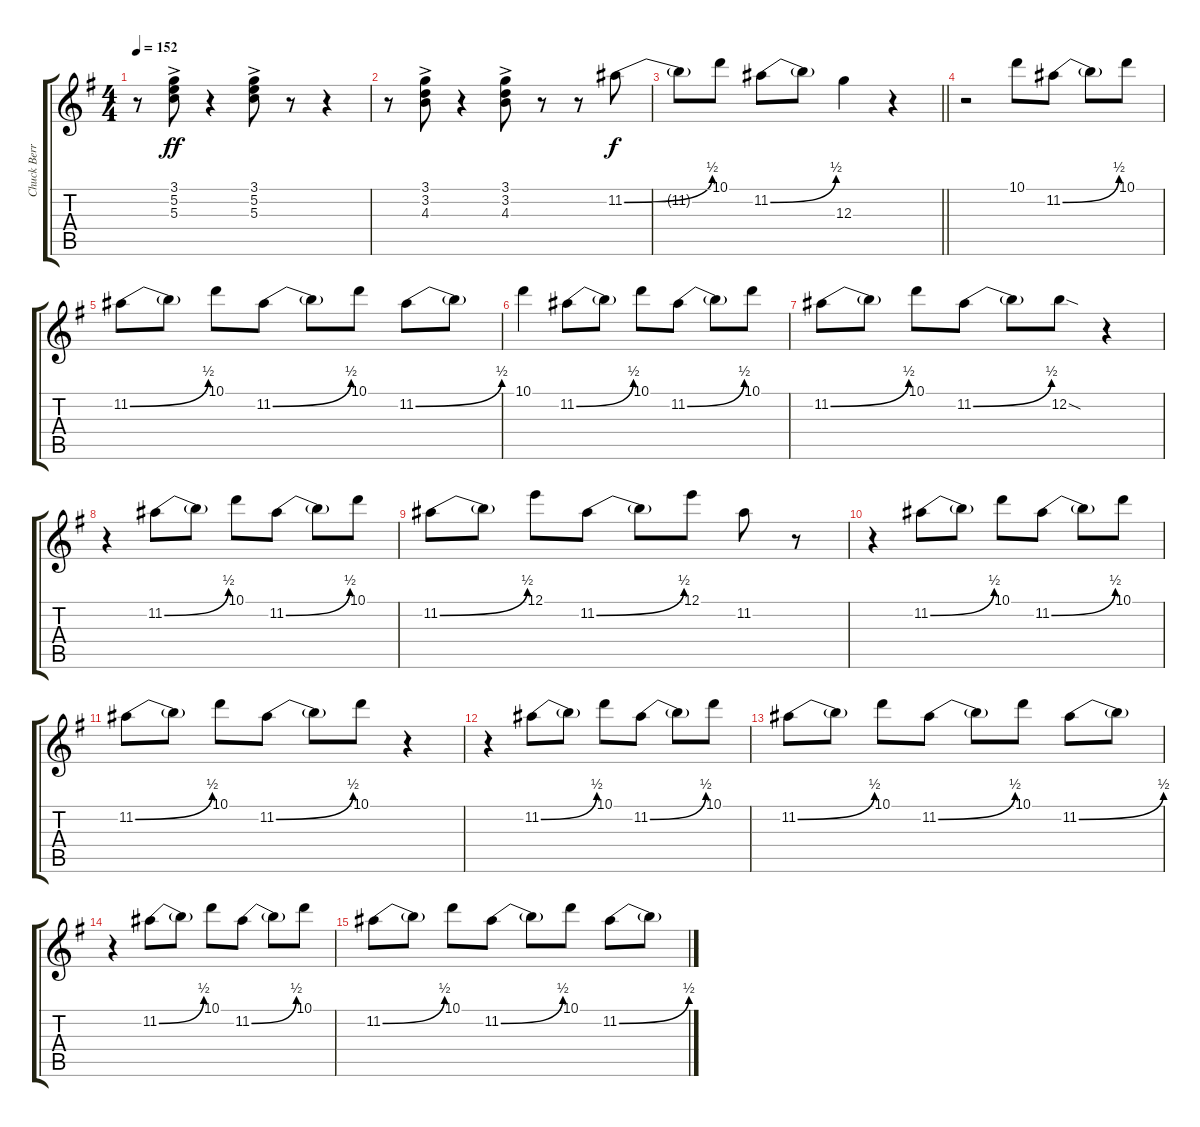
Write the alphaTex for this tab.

\track ("Chuck Berry - Electric Guitar 1" "Chuck Berr") {instrument electricguitarclean}
\staff {score tabs}
\tuning (E4 B3 G3 D3 A2 E2) {hide}
\ts (4 4)
\tempo 152
\clef g2
\ks g
r.8{dy ff} (3.1{ac} 5.2{ac} 5.3{ac}).8 r.4 (3.1{ac} 5.2{ac} 5.3{ac}).8 r.8 r.4 |
r.8 (3.1{ac} 3.2{ac} 4.3{ac}).8 r.4 (3.1{ac} 3.2{ac} 4.3{ac}).8 r.8 r.8 11.2{be (bend 0 0 60 2)}.8{dy f} |
\barLineRight lightlight
11.2{t}.8 10.1.8 11.2{be (bend 0 0 60 2)}.8 11.2{t}.8 12.3.4 r.4 |
r.2 10.1.8 11.2{be (bend 0 0 60 2)}.8 11.2{t}.8 10.1.8 |
11.2{be (bend 0 0 60 2)}.8 11.2{t}.8 10.1.8 11.2{be (bend 0 0 60 2)}.8 11.2{t}.8 10.1.8 11.2{be (bend 0 0 60 2)}.8 11.2{t}.8 |
10.1.4 11.2{be (bend 0 0 60 2)}.8 11.2{t}.8 10.1.8 11.2{be (bend 0 0 60 2)}.8 11.2{t}.8 10.1.8 |
11.2{be (bend 0 0 60 2)}.8 11.2{t}.8 10.1.8 11.2{be (bend 0 0 60 2)}.8 11.2{t}.8 12.2{sod}.8 r.4 |
r.4 11.2{be (bend 0 0 60 2)}.8 11.2{t}.8 10.1.8 11.2{be (bend 0 0 60 2)}.8 11.2{t}.8 10.1.8 |
11.2{be (bend 0 0 60 2)}.8 11.2{t}.8 12.1.8 11.2{be (bend 0 0 60 2)}.8 11.2{t}.8 12.1.8 11.2.8 r.8 |
r.4 11.2{be (bend 0 0 60 2)}.8 11.2{t}.8 10.1.8 11.2{be (bend 0 0 60 2)}.8 11.2{t}.8 10.1.8 |
11.2{be (bend 0 0 60 2)}.8 11.2{t}.8 10.1.8 11.2{be (bend 0 0 60 2)}.8 11.2{t}.8 10.1.8 r.4 |
r.4 11.2{be (bend 0 0 60 2)}.8 11.2{t}.8 10.1.8 11.2{be (bend 0 0 60 2)}.8 11.2{t}.8 10.1.8 |
11.2{be (bend 0 0 60 2)}.8 11.2{t}.8 10.1.8 11.2{be (bend 0 0 60 2)}.8 11.2{t}.8 10.1.8 11.2{be (bend 0 0 60 2)}.8 11.2{t}.8 |
r.4 11.2{be (bend 0 0 60 2)}.8 11.2{t}.8 10.1.8 11.2{be (bend 0 0 60 2)}.8 11.2{t}.8 10.1.8 |
11.2{be (bend 0 0 60 2)}.8 11.2{t}.8 10.1.8 11.2{be (bend 0 0 60 2)}.8 11.2{t}.8 10.1.8 11.2{be (bend 0 0 60 2)}.8 11.2{t}.8
